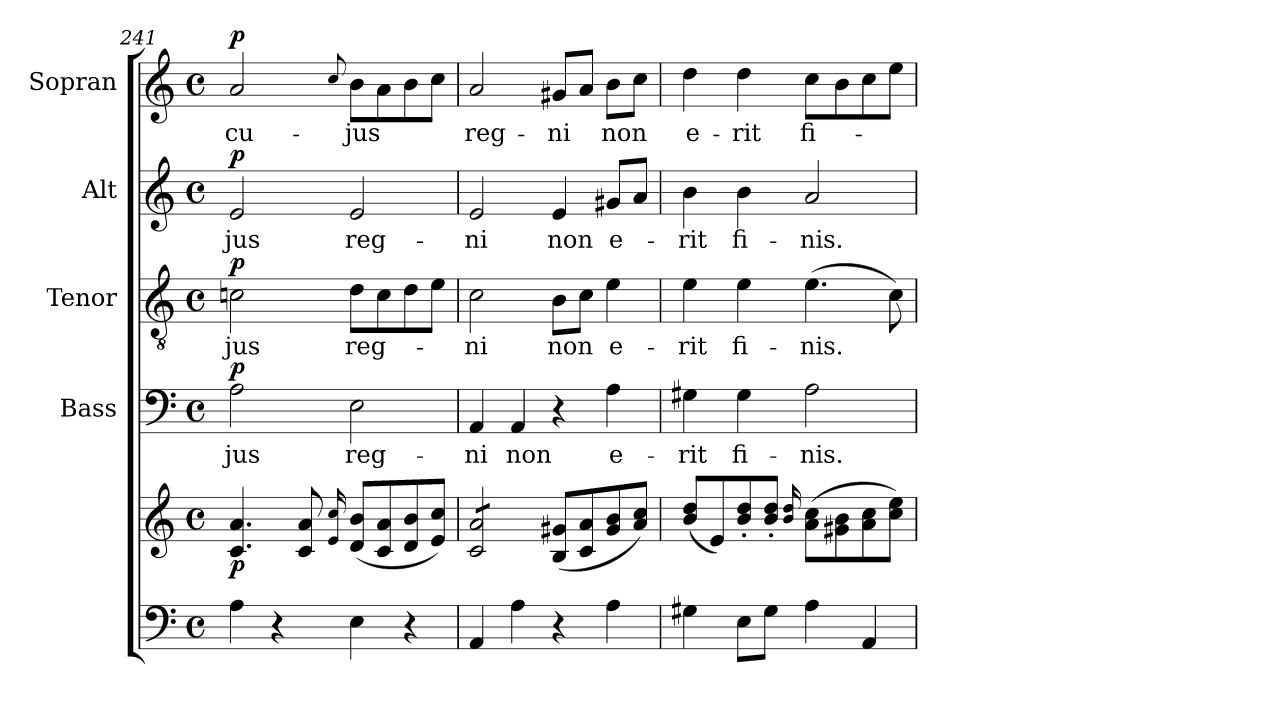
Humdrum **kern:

**kern	**kern	**dynam	**kern	**text	**dynam	**kern	**text	**dynam	**kern	**text	**dynam	**kern	**text	**dynam
*part5	*part5	*part5	*part4	*part4	*part4	*part3	*part3	*part3	*part2	*part2	*part2	*part1	*part1	*part1
*staff6	*staff5	*staff5/6	*staff4	*staff4	*staff4	*staff3	*staff3	*staff3	*staff2	*staff2	*staff2	*staff1	*staff1	*staff1
*	*	*	*I"Bass	*	*	*I"Tenor	*	*	*I"Alt	*	*	*I"Sopran	*	*
*	*	*	*I'B.	*	*	*I'T.	*	*	*I'A.	*	*	*I'S.	*	*
!!LO:PB:g=z
*clefF4	*clefG2	*	*clefF4	*	*	*clefGv2	*	*	*clefG2	*	*	*clefG2	*	*
*k[]	*k[]	*	*k[]	*	*	*k[]	*	*	*k[]	*	*	*k[]	*	*
*C:	*C:	*	*C:	*	*	*C:	*	*	*C:	*	*	*C:	*	*
*M4/4	*M4/4	*	*M4/4	*	*	*M4/4	*	*	*M4/4	*	*	*M4/4	*	*
*met(c)	*met(c)	*	*met(c)	*	*	*met(c)	*	*	*met(c)	*	*	*met(c)	*	*
=241	=241	=241	=241	=241	=241	=241	=241	=241	=241	=241	=241	=241	=241	=241
!	!	!LO:DY:b	!	!LO:LY:b	!LO:DY:a	!	!LO:LY:b	!LO:DY:a	!	!LO:LY:b	!LO:DY:a	!	!LO:LY:b	!LO:DY:a
4A\	4.c/ 4.a/	p	2A\	-jus	p	2cn\	-jus	p	2e/	-jus	p	2a/	cu-	p
4r	.	.	.	.	.	.	.	.	.	.	.	.	.	.
.	8c/ 8a/	.	.	.	.	.	.	.	.	.	.	.	.	.
.	16qqe/ 16qqcc/	.	.	.	.	.	.	.	.	.	.	8qqcc/	.	.
!	!	!	!	!LO:LY:b	!	!	!LO:LY:b	!	!	!LO:LY:b	!	!	!LO:LY:b	!
4E\	(<8d/ 8b/L	.	2E\	reg-	.	8d\L	reg-	.	2e/	reg-	.	8b\L	-jus	.
.	8c/ 8a/	.	.	.	.	8c\	.	.	.	.	.	8a\	.	.
4r	8d/ 8b/	.	.	.	.	8d\	.	.	.	.	.	8b\	.	.
.	8e/ 8cc/J)	.	.	.	.	8e\J	.	.	.	.	.	8cc\J	.	.
=242	=242	=242	=242	=242	=242	=242	=242	=242	=242	=242	=242	=242	=242	=242
!	!	!	!	!LO:LY:b	!	!	!LO:LY:b	!	!	!LO:LY:b	!	!	!LO:LY:b	!
*	*tremolo	*	*	*	*	*	*	*	*	*	*	*	*	*
4AA/	8c/ 8a/L	.	4AA/	-ni	.	2c\	-ni	.	2e/	-ni	.	2a/	reg-	.
.	8c/ 8a/	.	.	.	.	.	.	.	.	.	.	.	.	.
!	!	!	!	!LO:LY:b	!	!	!	!	!	!	!	!	!	!
4A\	8c/ 8a/	.	4AA/	non	.	.	.	.	.	.	.	.	.	.
.	8c/ 8a/J	.	.	.	.	.	.	.	.	.	.	.	.	.
*	*Xtremolo	*	*	*	*	*	*	*	*	*	*	*	*	*
!	!	!	!	!	!	!	!LO:LY:b	!	!	!LO:LY:b	!	!	!LO:LY:b	!
4r	(<8B/ 8g#X/L	.	4r	.	.	8B\L	non	.	4e/	non	.	8g#X/L	-ni	.
.	8c/ 8a/	.	.	.	.	8c\J	.	.	.	.	.	8a/J	.	.
!	!	!	!	!LO:LY:b	!	!	!LO:LY:b	!	!	!LO:LY:b	!	!	!LO:LY:b	!
4A\	8g#/ 8b/	.	4A\	e-	.	4e\	e-	.	8g#X/L	e-	.	8b\L	non	.
.	8a/ 8cc/J)	.	.	.	.	.	.	.	8a/J	.	.	8cc\J	.	.
=243	=243	=243	=243	=243	=243	=243	=243	=243	=243	=243	=243	=243	=243	=243
!	!	!	!	!LO:LY:b	!	!	!LO:LY:b	!	!	!LO:LY:b	!	!	!LO:LY:b	!
4G#X\	(<8b/ 8dd/L	.	4G#X\	-rit	.	4e\	-rit	.	4b\	-rit	.	4dd\	e-	.
.	8e/)	.	.	.	.	.	.	.	.	.	.	.	.	.
!	!	!	!	!LO:LY:b	!	!	!LO:LY:b	!	!	!LO:LY:b	!	!	!LO:LY:b	!
8E\L	8b/'< 8dd/'<	.	4G#\	fi-	.	4e\	fi-	.	4b\	fi-	.	4dd\	-rit	.
8G#\J	8b/'< 8dd/'<J	.	.	.	.	.	.	.	.	.	.	.	.	.
.	16qqb/ 16qqdd/	.	.	.	.	.	.	.	.	.	.	.	.	.
!	!	!	!	!LO:LY:b	!	!	!LO:LY:b	!	!	!LO:LY:b	!	!	!LO:LY:b	!
4A\	(>8a\ 8cc\L	.	2A\	-nis.	.	(>4.e\	-nis.	.	2a/	-nis.	.	8cc\L	fi-	.
.	8g#X\ 8b\	.	.	.	.	.	.	.	.	.	.	8b\	.	.
4AA/	8a\ 8cc\	.	.	.	.	.	.	.	.	.	.	8cc\	.	.
.	8cc\ 8ee\J)	.	.	.	.	8c\)	.	.	.	.	.	8ee\J	.	.
=	=	=	=	=	=	=	=	=	=	=	=	=	=	=
*-	*-	*-	*-	*-	*-	*-	*-	*-	*-	*-	*-	*-	*-	*-
